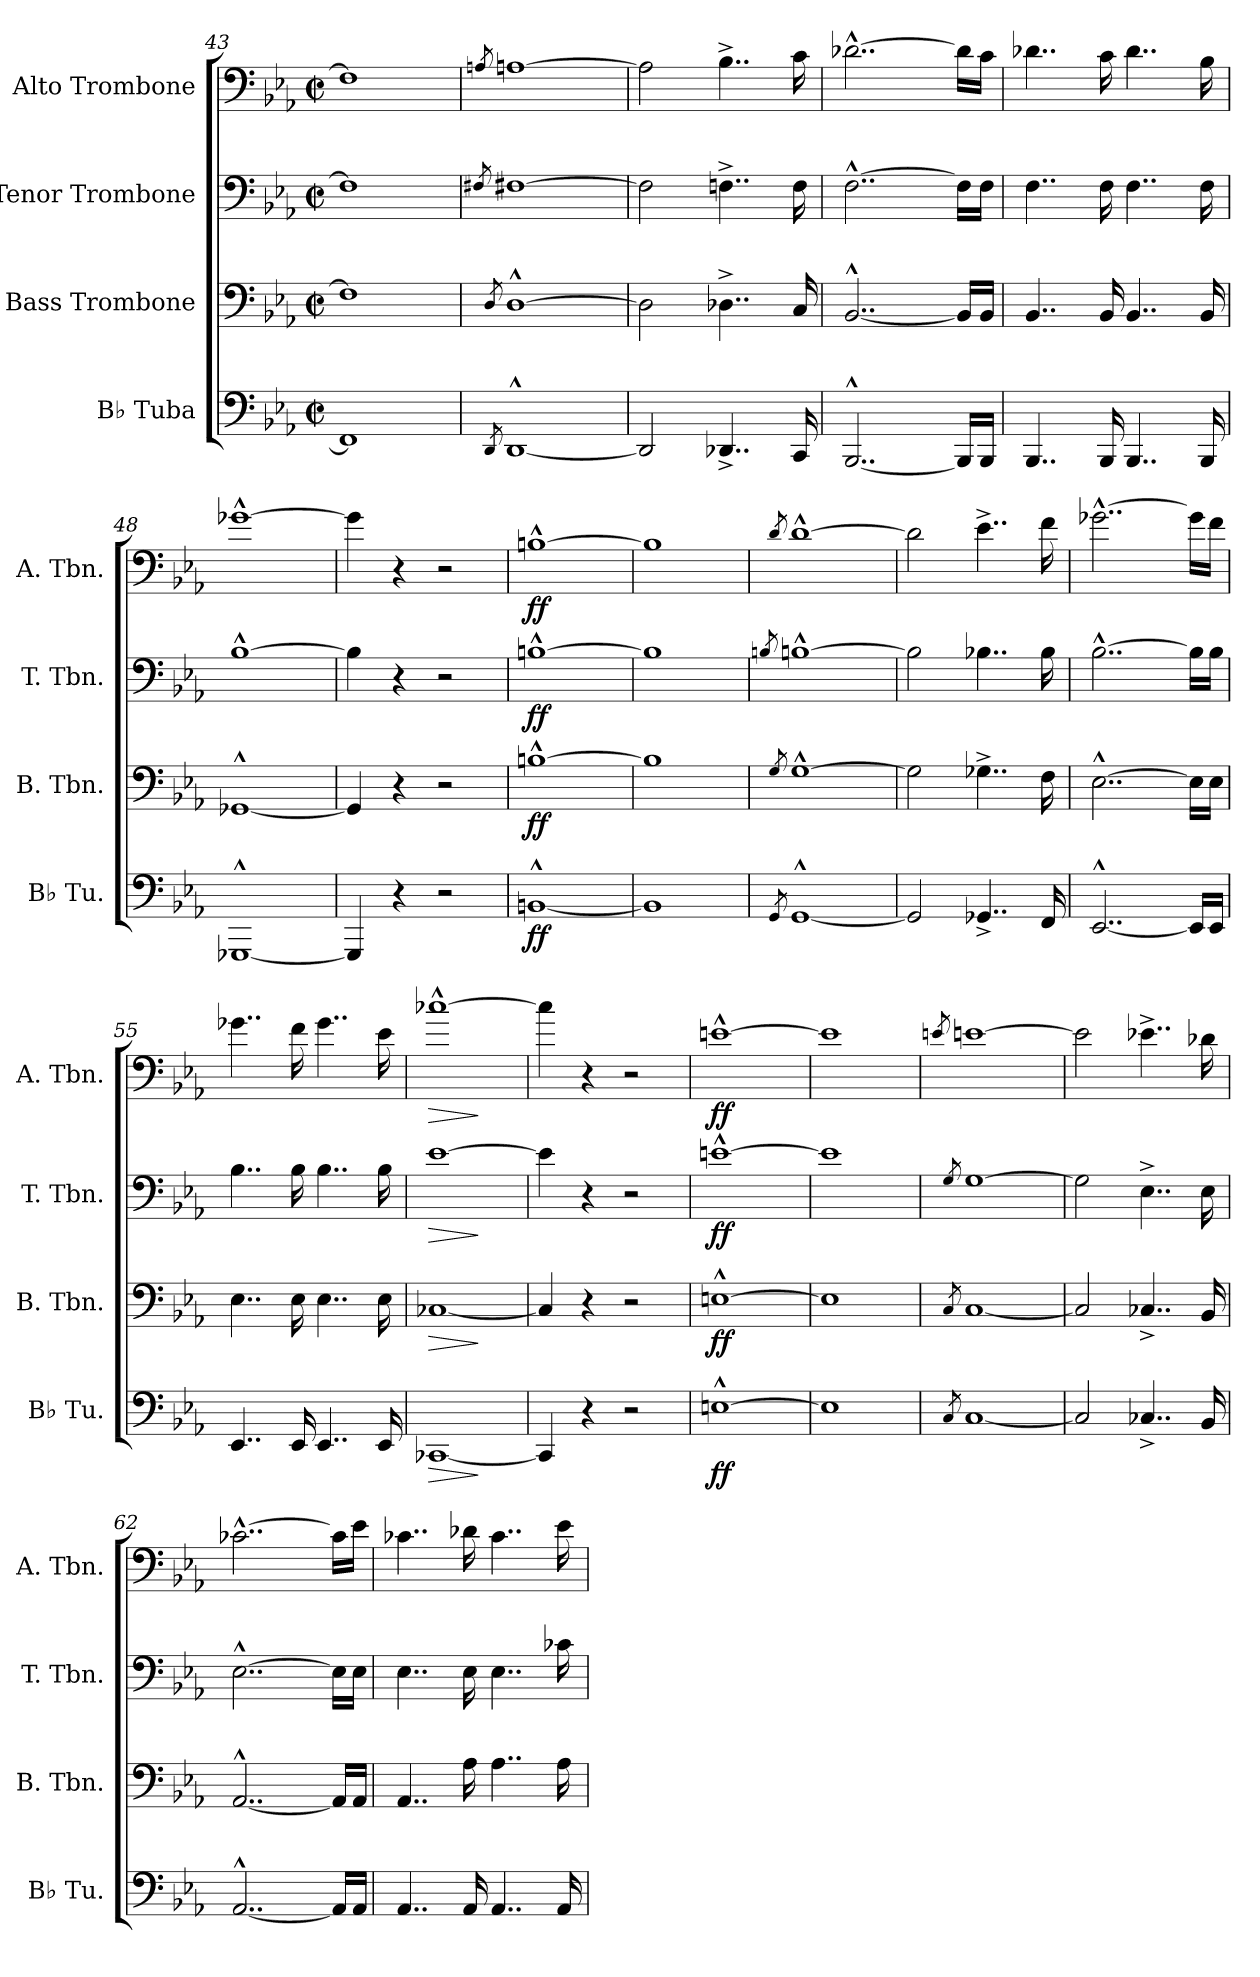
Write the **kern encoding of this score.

**kern	**dynam	**kern	**dynam	**kern	**dynam	**kern	**dynam
*part4	*part4	*part3	*part3	*part2	*part2	*part1	*part1
*staff4	*staff4	*staff3	*staff3	*staff2	*staff2	*staff1	*staff1
*I"B♭ Tuba	*	*I"Bass Trombone	*	*I"Tenor Trombone	*	*I"Alto Trombone	*
*I'B♭ Tu.	*	*I'B. Tbn.	*	*I'T. Tbn.	*	*I'A. Tbn.	*
*clefF4	*	*clefF4	*	*clefF4	*	*clefF4	*
*k[b-e-a-]	*	*k[b-e-a-]	*	*k[b-e-a-]	*	*k[b-e-a-]	*
*M2/2	*	*M2/2	*	*M2/2	*	*M2/2	*
*met(c|)	*	*met(c|)	*	*met(c|)	*	*met(c|)	*
=43	=43	=43	=43	=43	=43	=43	=43
1FF#]	.	1F#]	.	1F#]	.	1F#]	.
=44	=44	=44	=44	=44	=44	=44	=44
8qDD/	.	8qD/	.	8qF#X/	.	8qAn/	.
[1DD^^	.	[1D^^	.	[1F#	.	[1A	.
=45	=45	=45	=45	=45	=45	=45	=45
2DD/]	.	2D\]	.	2F#\]	.	2A\]	.
4..DD-X^/	.	4..D-X^\	.	4..Fn^\	.	4..B-^\	.
16CC/	.	16C/	.	16F\	.	16c\	.
=46	=46	=46	=46	=46	=46	=46	=46
[2..BBB-^^/	.	[2..BB-^^/	.	[2..F^^\	.	[2..d-X^^\	.
16BBB-/LL]	.	16BB-/LL]	.	16F\LL]	.	16d-\LL]	.
16BBB-/JJ	.	16BB-/JJ	.	16F\JJ	.	16c\JJ	.
=47	=47	=47	=47	=47	=47	=47	=47
4..BBB-/	.	4..BB-/	.	4..F\	.	4..d-X\	.
16BBB-/	.	16BB-/	.	16F\	.	16c\	.
4..BBB-/	.	4..BB-/	.	4..F\	.	4..d-\	.
16BBB-/	.	16BB-/	.	16F\	.	16B-\	.
=48	=48	=48	=48	=48	=48	=48	=48
[1GGG-X^^	.	[1GG-X^^	.	[1B-^^	.	[1g-X^^	.
=49	=49	=49	=49	=49	=49	=49	=49
4GGG-/]	.	4GG-/]	.	4B-\]	.	4g-\]	.
4r	.	4r	.	4r	.	4r	.
2r	.	2r	.	2r	.	2r	.
!!LO:PB:g=z
=50	=50	=50	=50	=50	=50	=50	=50
!	!LO:DY:b	!	!LO:DY:b	!	!LO:DY:b	!	!LO:DY:b
[1BBn^^	ff	[1Bn^^	ff	[1Bn^^	ff	[1Bn^^	ff
=51	=51	=51	=51	=51	=51	=51	=51
1BB]	.	1B]	.	1B]	.	1B]	.
=52	=52	=52	=52	=52	=52	=52	=52
8qGG/	.	8qG/	.	8qBn/	.	8qd/	.
[1GG^^	.	[1G^^	.	[1B^^	.	[1d^^	.
=53	=53	=53	=53	=53	=53	=53	=53
2GG/]	.	2G\]	.	2B\]	.	2d\]	.
4..GG-X^/	.	4..G-X^\	.	4..B-X\	.	4..e-^\	.
16FF/	.	16F\	.	16B-\	.	16f\	.
=54	=54	=54	=54	=54	=54	=54	=54
[2..EE-^^/	.	[2..E-^^\	.	[2..B-^^\	.	[2..g-X^^\	.
16EE-/LL]	.	16E-\LL]	.	16B-\LL]	.	16g-\LL]	.
16EE-/JJ	.	16E-\JJ	.	16B-\JJ	.	16f\JJ	.
=55	=55	=55	=55	=55	=55	=55	=55
4..EE-/	.	4..E-\	.	4..B-\	.	4..g-X\	.
16EE-/	.	16E-\	.	16B-\	.	16f\	.
4..EE-/	.	4..E-\	.	4..B-\	.	4..g-\	.
16EE-/	.	16E-\	.	16B-\	.	16e-\	.
=56	=56	=56	=56	=56	=56	=56	=56
!	!LO:HP:b	!	!LO:HP:b	!	!LO:HP:b	!	!LO:HP:b
[1CC-X	>	[1C-X	>	[1e-	>	[1cc-X^^	>
.	]	.	]	.	]	.	]
=57	=57	=57	=57	=57	=57	=57	=57
4CC-/]	.	4C-/]	.	4e-\]	.	4cc-\]	.
4r	.	4r	.	4r	.	4r	.
2r	.	2r	.	2r	.	2r	.
=58	=58	=58	=58	=58	=58	=58	=58
!	!LO:DY:b	!	!LO:DY:b	!	!LO:DY:b	!	!LO:DY:b
[1En^^	ff	[1En^^	ff	[1en^^	ff	[1en^^	ff
!!LO:LB:g=z
=59	=59	=59	=59	=59	=59	=59	=59
1E]	.	1E]	.	1e]	.	1e]	.
=60	=60	=60	=60	=60	=60	=60	=60
8qC/	.	8qC/	.	8qG/	.	8qen/	.
[1C	.	[1C	.	[1G	.	[1e	.
=61	=61	=61	=61	=61	=61	=61	=61
2C/]	.	2C/]	.	2G\]	.	2e\]	.
4..C-X^/	.	4..C-X^/	.	4..E-^\	.	4..e-X^\	.
16BB-/	.	16BB-/	.	16E-\	.	16d-X\	.
=62	=62	=62	=62	=62	=62	=62	=62
[2..AA-^^/	.	[2..AA-^^/	.	[2..E-^^\	.	[2..c-X^^\	.
16AA-/LL]	.	16AA-/LL]	.	16E-\LL]	.	16c-\LL]	.
16AA-/JJ	.	16AA-/JJ	.	16E-\JJ	.	16e-\JJ	.
=63	=63	=63	=63	=63	=63	=63	=63
4..AA-/	.	4..AA-/	.	4..E-\	.	4..c-X\	.
16AA-/	.	16A-\	.	16E-\	.	16d-X\	.
4..AA-/	.	4..A-\	.	4..E-\	.	4..c-\	.
16AA-/	.	16A-\	.	16c-X\	.	16e-\	.
=	=	=	=	=	=	=	=
*-	*-	*-	*-	*-	*-	*-	*-
